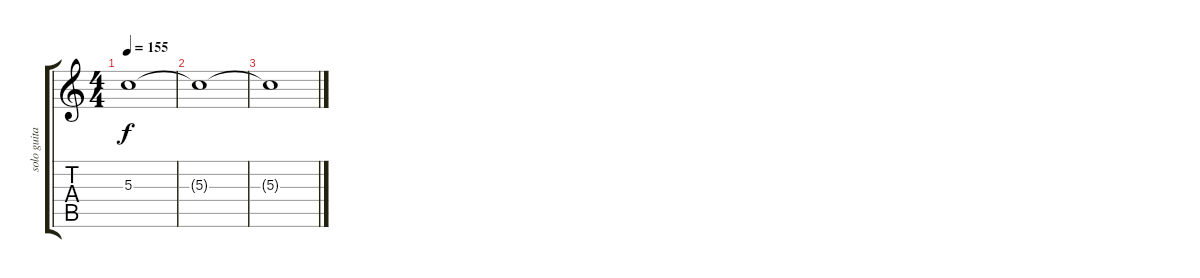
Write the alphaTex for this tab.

\track ("solo guitar" "solo guita") {instrument distortionguitar}
\staff {score tabs}
\tuning (E4 B3 G3 D3 A2 E2) {hide}
\ts (4 4)
\tempo 155
\clef g2
\ks c
5.3.1{dy f volume 0} |
5.3{t}.1 |
5.3{t}.1
